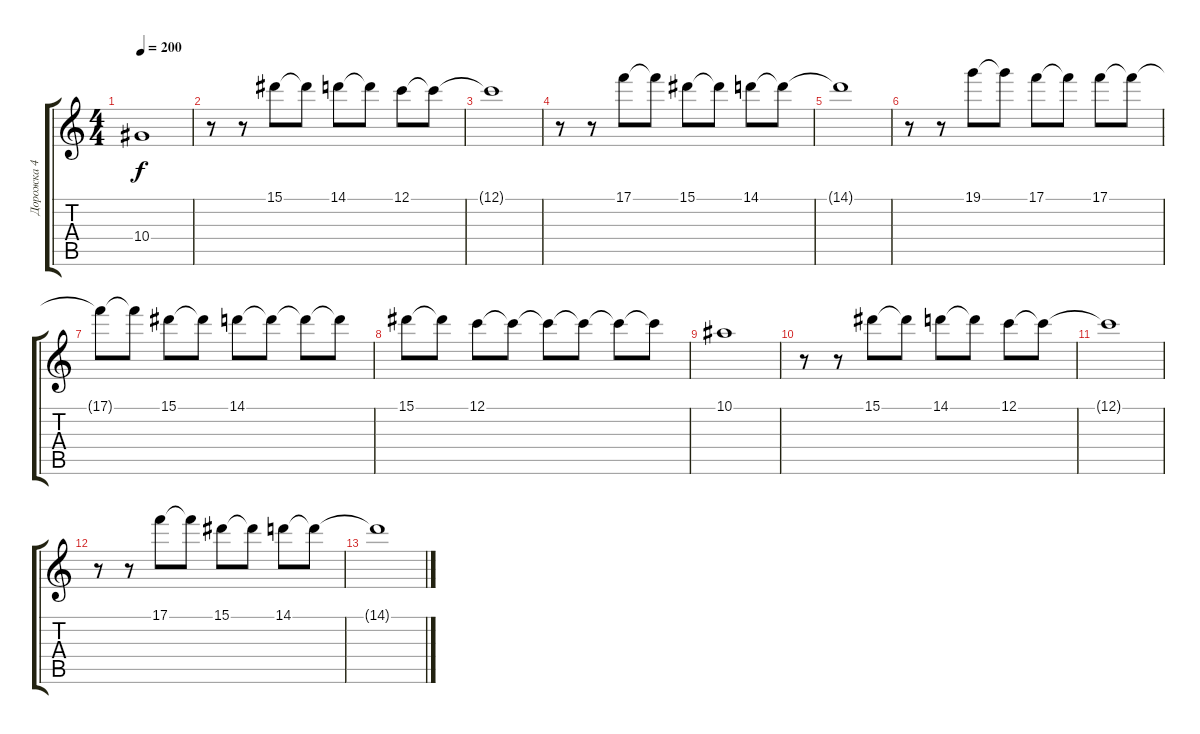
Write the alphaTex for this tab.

\track ("Дорожка 4" "Дорожка 4") {instrument overdrivenguitar}
\staff {score tabs}
\tuning (C4 G3 Eb3 Bb2 F2 C2) {hide}
\ts (4 4)
\tempo 200
\clef g2
\ks c
10.4{t}.1{dy f} |
r.8 r.8 15.1.8 15.1{t}.8 14.1.8 14.1{t}.8 12.1.8 12.1{t}.8 |
12.1{t}.1 |
r.8 r.8 17.1.8 17.1{t}.8 15.1.8 15.1{t}.8 14.1.8 14.1{t}.8 |
14.1{t}.1 |
r.8 r.8 19.1.8 19.1{t}.8 17.1.8 17.1{t}.8 17.1.8 17.1{t}.8 |
17.1{t}.8 17.1{t}.8 15.1.8 15.1{t}.8 14.1.8 14.1{t}.8 14.1{t}.8 14.1{t}.8 |
15.1.8 15.1{t}.8 12.1.8 12.1{t}.8 12.1{t}.8 12.1{t}.8 12.1{t}.8 12.1{t}.8 |
10.1.1 |
r.8 r.8 15.1.8 15.1{t}.8 14.1.8 14.1{t}.8 12.1.8 12.1{t}.8 |
12.1{t}.1 |
r.8 r.8 17.1.8 17.1{t}.8 15.1.8 15.1{t}.8 14.1.8 14.1{t}.8 |
14.1{t}.1
